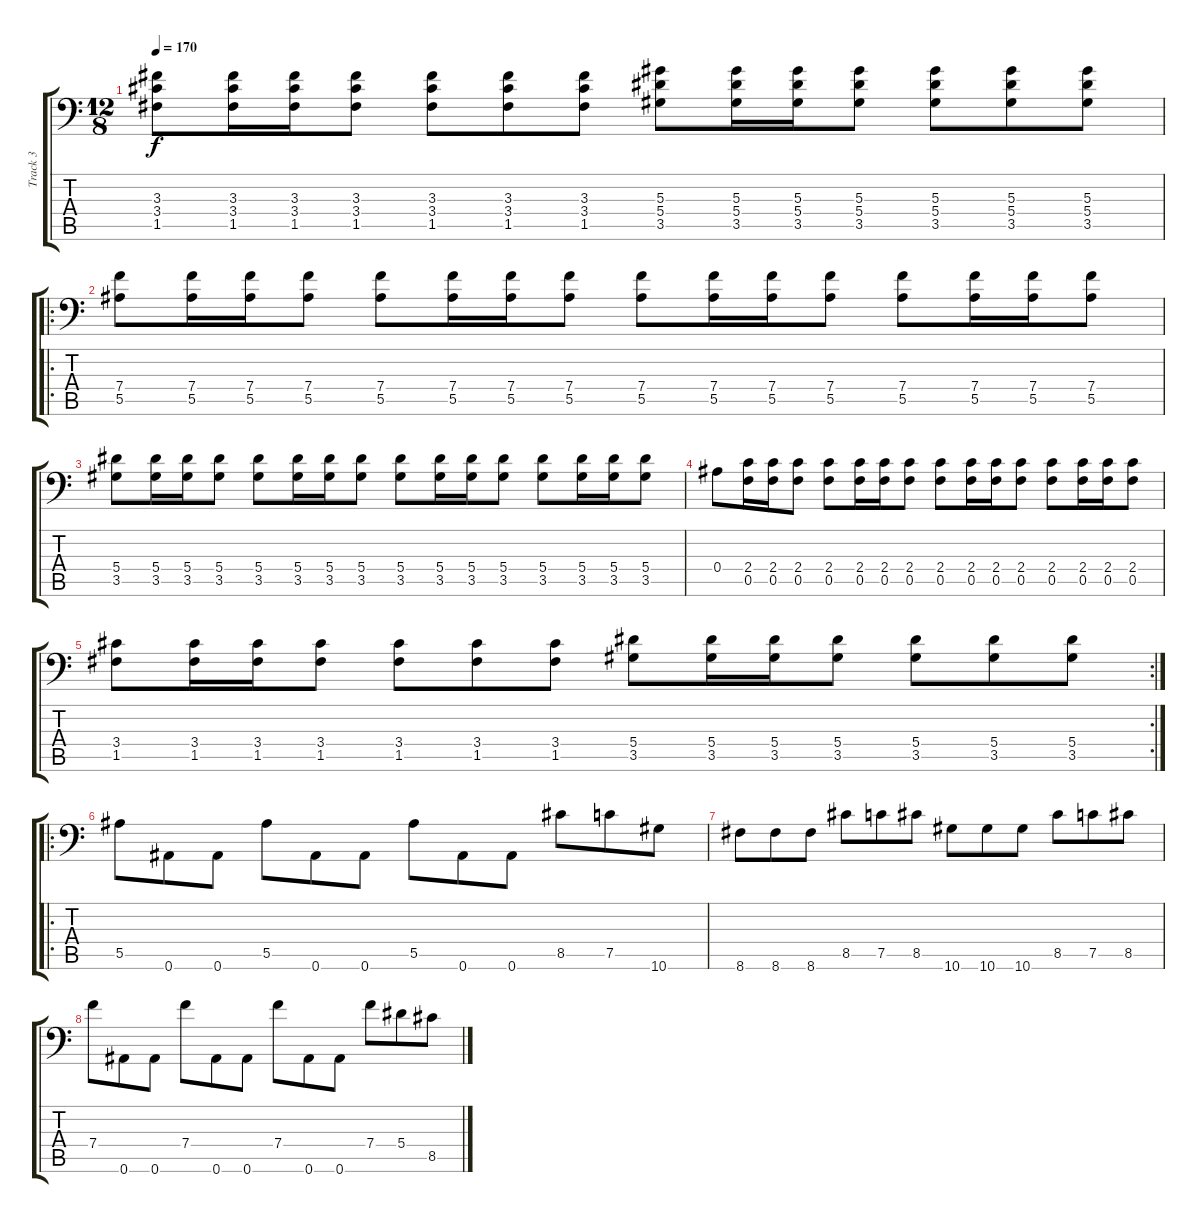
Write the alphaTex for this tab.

\track ("Track 3" "Track 3") {instrument distortionguitar}
\staff {score tabs}
\tuning (C4 G3 Eb3 Bb2 F2 Bb1) {hide}
\ts (12 8)
\tempo 170
\clef f4
\ks c
(3.3 3.4 1.5).8{dy f} (3.3 3.4 1.5).16 (3.3 3.4 1.5).16 (3.3 3.4 1.5).8 (3.3 3.4 1.5).8 (3.3 3.4 1.5).8 (3.3 3.4 1.5).8 (5.3 5.4 3.5).8 (5.3 5.4 3.5).16 (5.3 5.4 3.5).16 (5.3 5.4 3.5).8 (5.3 5.4 3.5).8 (5.3 5.4 3.5).8 (5.3 5.4 3.5).8 |
\ro
(7.4 5.5).8 (7.4 5.5).16 (7.4 5.5).16 (7.4 5.5).8 (7.4 5.5).8 (7.4 5.5).16 (7.4 5.5).16 (7.4 5.5).8 (7.4 5.5).8 (7.4 5.5).16 (7.4 5.5).16 (7.4 5.5).8 (7.4 5.5).8 (7.4 5.5).16 (7.4 5.5).16 (7.4 5.5).8 |
(5.4 3.5).8 (5.4 3.5).16 (5.4 3.5).16 (5.4 3.5).8 (5.4 3.5).8 (5.4 3.5).16 (5.4 3.5).16 (5.4 3.5).8 (5.4 3.5).8 (5.4 3.5).16 (5.4 3.5).16 (5.4 3.5).8 (5.4 3.5).8 (5.4 3.5).16 (5.4 3.5).16 (5.4 3.5).8 |
0.4.8 (2.4 0.5).16 (2.4 0.5).16 (2.4 0.5).8 (2.4 0.5).8 (2.4 0.5).16 (2.4 0.5).16 (2.4 0.5).8 (2.4 0.5).8 (2.4 0.5).16 (2.4 0.5).16 (2.4 0.5).8 (2.4 0.5).8 (2.4 0.5).16 (2.4 0.5).16 (2.4 0.5).8 |
\rc 2
(3.4 1.5).8 (3.4 1.5).16 (3.4 1.5).16 (3.4 1.5).8 (3.4 1.5).8 (3.4 1.5).8 (3.4 1.5).8 (5.4 3.5).8 (5.4 3.5).16 (5.4 3.5).16 (5.4 3.5).8 (5.4 3.5).8 (5.4 3.5).8 (5.4 3.5).8 |
\ro
5.5.8 0.6.8 0.6.8 5.5.8 0.6.8 0.6.8 5.5.8 0.6.8 0.6.8 8.5.8 7.5.8 10.6.8 |
8.6.8 8.6.8 8.6.8 8.5.8 7.5.8 8.5.8 10.6.8 10.6.8 10.6.8 8.5.8 7.5.8 8.5.8 |
7.4.8 0.6.8 0.6.8 7.4.8 0.6.8 0.6.8 7.4.8 0.6.8 0.6.8 7.4.8 5.4.8 8.5.8
